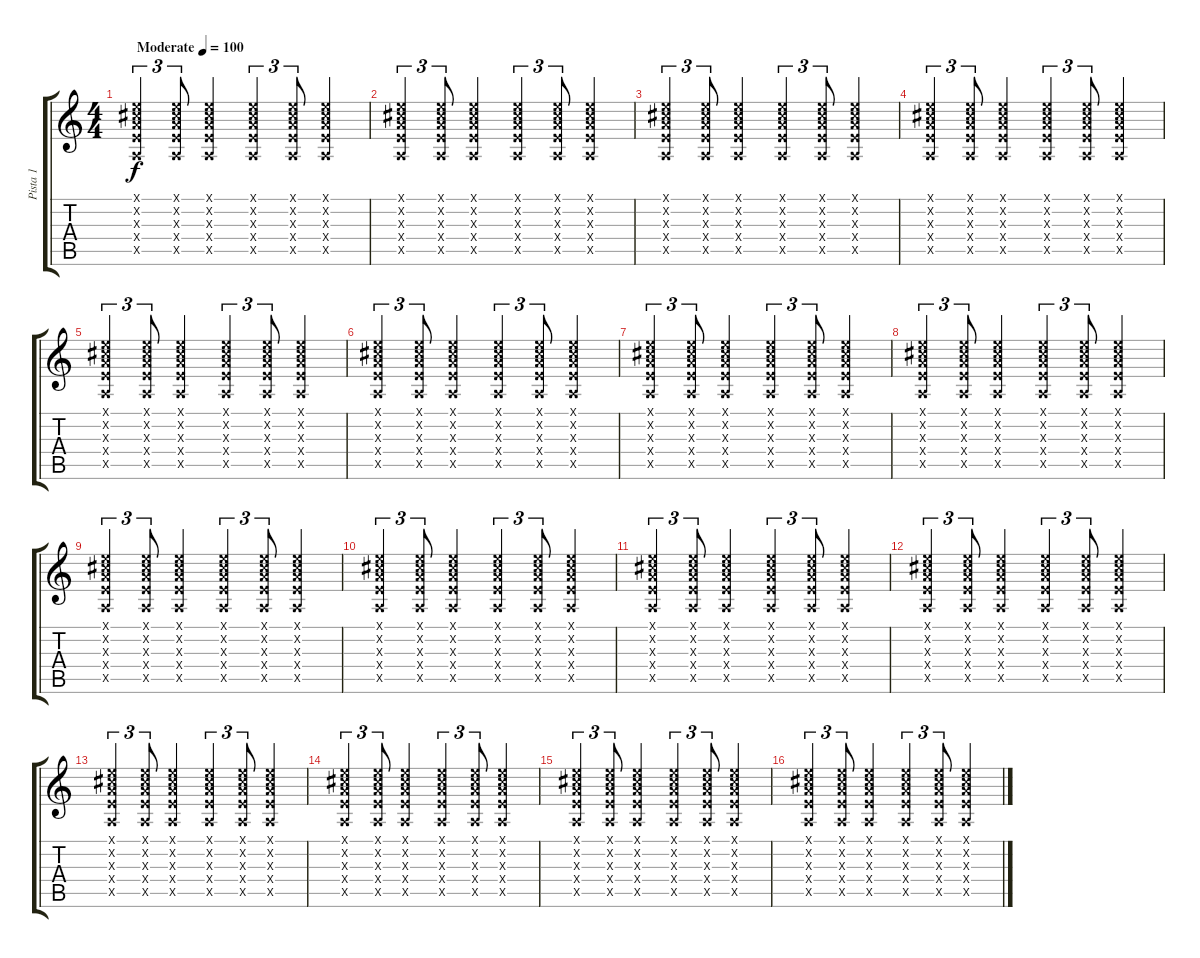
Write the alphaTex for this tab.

\track ("Pista 1" "Pista 1") {instrument acousticguitarnylon}
\staff {score tabs}
\tuning (E4 B3 G3 D3 A2 E2) {hide}
\ts (4 4)
\tempo (100 "Moderate")
\clef g2
\ks c
(0.1{x} 2.2{x} 2.3{x} 2.4{x} 0.5{x}).4{tu (3 2) dy f instrument acousticguitarnylon} (0.1{x} 2.2{x} 2.3{x} 2.4{x} 0.5{x}).8{tu (3 2)} (0.1{x} 2.2{x} 2.3{x} 2.4{x} 0.5{x}).4 (0.1{x} 2.2{x} 2.3{x} 2.4{x} 0.5{x}).4{tu (3 2)} (0.1{x} 2.2{x} 2.3{x} 2.4{x} 0.5{x}).8{tu (3 2)} (0.1{x} 2.2{x} 2.3{x} 2.4{x} 0.5{x}).4 |
(0.1{x} 2.2{x} 2.3{x} 2.4{x} 0.5{x}).4{tu (3 2)} (0.1{x} 2.2{x} 2.3{x} 2.4{x} 0.5{x}).8{tu (3 2)} (0.1{x} 2.2{x} 2.3{x} 2.4{x} 0.5{x}).4 (0.1{x} 2.2{x} 2.3{x} 2.4{x} 0.5{x}).4{tu (3 2)} (0.1{x} 2.2{x} 2.3{x} 2.4{x} 0.5{x}).8{tu (3 2)} (0.1{x} 2.2{x} 2.3{x} 2.4{x} 0.5{x}).4 |
(0.1{x} 2.2{x} 2.3{x} 2.4{x} 0.5{x}).4{tu (3 2)} (0.1{x} 2.2{x} 2.3{x} 2.4{x} 0.5{x}).8{tu (3 2)} (0.1{x} 2.2{x} 2.3{x} 2.4{x} 0.5{x}).4 (0.1{x} 2.2{x} 2.3{x} 2.4{x} 0.5{x}).4{tu (3 2)} (0.1{x} 2.2{x} 2.3{x} 2.4{x} 0.5{x}).8{tu (3 2)} (0.1{x} 2.2{x} 2.3{x} 2.4{x} 0.5{x}).4 |
(0.1{x} 2.2{x} 2.3{x} 2.4{x} 0.5{x}).4{tu (3 2)} (0.1{x} 2.2{x} 2.3{x} 2.4{x} 0.5{x}).8{tu (3 2)} (0.1{x} 2.2{x} 2.3{x} 2.4{x} 0.5{x}).4 (0.1{x} 2.2{x} 2.3{x} 2.4{x} 0.5{x}).4{tu (3 2)} (0.1{x} 2.2{x} 2.3{x} 2.4{x} 0.5{x}).8{tu (3 2)} (0.1{x} 2.2{x} 2.3{x} 2.4{x} 0.5{x}).4 |
(0.1{x} 2.2{x} 2.3{x} 2.4{x} 0.5{x}).4{tu (3 2)} (0.1{x} 2.2{x} 2.3{x} 2.4{x} 0.5{x}).8{tu (3 2)} (0.1{x} 2.2{x} 2.3{x} 2.4{x} 0.5{x}).4 (0.1{x} 2.2{x} 2.3{x} 2.4{x} 0.5{x}).4{tu (3 2)} (0.1{x} 2.2{x} 2.3{x} 2.4{x} 0.5{x}).8{tu (3 2)} (0.1{x} 2.2{x} 2.3{x} 2.4{x} 0.5{x}).4 |
(0.1{x} 2.2{x} 2.3{x} 2.4{x} 0.5{x}).4{tu (3 2)} (0.1{x} 2.2{x} 2.3{x} 2.4{x} 0.5{x}).8{tu (3 2)} (0.1{x} 2.2{x} 2.3{x} 2.4{x} 0.5{x}).4 (0.1{x} 2.2{x} 2.3{x} 2.4{x} 0.5{x}).4{tu (3 2)} (0.1{x} 2.2{x} 2.3{x} 2.4{x} 0.5{x}).8{tu (3 2)} (0.1{x} 2.2{x} 2.3{x} 2.4{x} 0.5{x}).4 |
(0.1{x} 2.2{x} 2.3{x} 2.4{x} 0.5{x}).4{tu (3 2)} (0.1{x} 2.2{x} 2.3{x} 2.4{x} 0.5{x}).8{tu (3 2)} (0.1{x} 2.2{x} 2.3{x} 2.4{x} 0.5{x}).4 (0.1{x} 2.2{x} 2.3{x} 2.4{x} 0.5{x}).4{tu (3 2)} (0.1{x} 2.2{x} 2.3{x} 2.4{x} 0.5{x}).8{tu (3 2)} (0.1{x} 2.2{x} 2.3{x} 2.4{x} 0.5{x}).4 |
(0.1{x} 2.2{x} 2.3{x} 2.4{x} 0.5{x}).4{tu (3 2)} (0.1{x} 2.2{x} 2.3{x} 2.4{x} 0.5{x}).8{tu (3 2)} (0.1{x} 2.2{x} 2.3{x} 2.4{x} 0.5{x}).4 (0.1{x} 2.2{x} 2.3{x} 2.4{x} 0.5{x}).4{tu (3 2)} (0.1{x} 2.2{x} 2.3{x} 2.4{x} 0.5{x}).8{tu (3 2)} (0.1{x} 2.2{x} 2.3{x} 2.4{x} 0.5{x}).4 |
(0.1{x} 2.2{x} 2.3{x} 2.4{x} 0.5{x}).4{tu (3 2)} (0.1{x} 2.2{x} 2.3{x} 2.4{x} 0.5{x}).8{tu (3 2)} (0.1{x} 2.2{x} 2.3{x} 2.4{x} 0.5{x}).4 (0.1{x} 2.2{x} 2.3{x} 2.4{x} 0.5{x}).4{tu (3 2)} (0.1{x} 2.2{x} 2.3{x} 2.4{x} 0.5{x}).8{tu (3 2)} (0.1{x} 2.2{x} 2.3{x} 2.4{x} 0.5{x}).4 |
(0.1{x} 2.2{x} 2.3{x} 2.4{x} 0.5{x}).4{tu (3 2)} (0.1{x} 2.2{x} 2.3{x} 2.4{x} 0.5{x}).8{tu (3 2)} (0.1{x} 2.2{x} 2.3{x} 2.4{x} 0.5{x}).4 (0.1{x} 2.2{x} 2.3{x} 2.4{x} 0.5{x}).4{tu (3 2)} (0.1{x} 2.2{x} 2.3{x} 2.4{x} 0.5{x}).8{tu (3 2)} (0.1{x} 2.2{x} 2.3{x} 2.4{x} 0.5{x}).4 |
(0.1{x} 2.2{x} 2.3{x} 2.4{x} 0.5{x}).4{tu (3 2)} (0.1{x} 2.2{x} 2.3{x} 2.4{x} 0.5{x}).8{tu (3 2)} (0.1{x} 2.2{x} 2.3{x} 2.4{x} 0.5{x}).4 (0.1{x} 2.2{x} 2.3{x} 2.4{x} 0.5{x}).4{tu (3 2)} (0.1{x} 2.2{x} 2.3{x} 2.4{x} 0.5{x}).8{tu (3 2)} (0.1{x} 2.2{x} 2.3{x} 2.4{x} 0.5{x}).4 |
(0.1{x} 2.2{x} 2.3{x} 2.4{x} 0.5{x}).4{tu (3 2)} (0.1{x} 2.2{x} 2.3{x} 2.4{x} 0.5{x}).8{tu (3 2)} (0.1{x} 2.2{x} 2.3{x} 2.4{x} 0.5{x}).4 (0.1{x} 2.2{x} 2.3{x} 2.4{x} 0.5{x}).4{tu (3 2)} (0.1{x} 2.2{x} 2.3{x} 2.4{x} 0.5{x}).8{tu (3 2)} (0.1{x} 2.2{x} 2.3{x} 2.4{x} 0.5{x}).4 |
(0.1{x} 2.2{x} 2.3{x} 2.4{x} 0.5{x}).4{tu (3 2)} (0.1{x} 2.2{x} 2.3{x} 2.4{x} 0.5{x}).8{tu (3 2)} (0.1{x} 2.2{x} 2.3{x} 2.4{x} 0.5{x}).4 (0.1{x} 2.2{x} 2.3{x} 2.4{x} 0.5{x}).4{tu (3 2)} (0.1{x} 2.2{x} 2.3{x} 2.4{x} 0.5{x}).8{tu (3 2)} (0.1{x} 2.2{x} 2.3{x} 2.4{x} 0.5{x}).4 |
(0.1{x} 2.2{x} 2.3{x} 2.4{x} 0.5{x}).4{tu (3 2)} (0.1{x} 2.2{x} 2.3{x} 2.4{x} 0.5{x}).8{tu (3 2)} (0.1{x} 2.2{x} 2.3{x} 2.4{x} 0.5{x}).4 (0.1{x} 2.2{x} 2.3{x} 2.4{x} 0.5{x}).4{tu (3 2)} (0.1{x} 2.2{x} 2.3{x} 2.4{x} 0.5{x}).8{tu (3 2)} (0.1{x} 2.2{x} 2.3{x} 2.4{x} 0.5{x}).4 |
(0.1{x} 2.2{x} 2.3{x} 2.4{x} 0.5{x}).4{tu (3 2)} (0.1{x} 2.2{x} 2.3{x} 2.4{x} 0.5{x}).8{tu (3 2)} (0.1{x} 2.2{x} 2.3{x} 2.4{x} 0.5{x}).4 (0.1{x} 2.2{x} 2.3{x} 2.4{x} 0.5{x}).4{tu (3 2)} (0.1{x} 2.2{x} 2.3{x} 2.4{x} 0.5{x}).8{tu (3 2)} (0.1{x} 2.2{x} 2.3{x} 2.4{x} 0.5{x}).4 |
(0.1{x} 2.2{x} 2.3{x} 2.4{x} 0.5{x}).4{tu (3 2)} (0.1{x} 2.2{x} 2.3{x} 2.4{x} 0.5{x}).8{tu (3 2)} (0.1{x} 2.2{x} 2.3{x} 2.4{x} 0.5{x}).4 (0.1{x} 2.2{x} 2.3{x} 2.4{x} 0.5{x}).4{tu (3 2)} (0.1{x} 2.2{x} 2.3{x} 2.4{x} 0.5{x}).8{tu (3 2)} (0.1{x} 2.2{x} 2.3{x} 2.4{x} 0.5{x}).4
